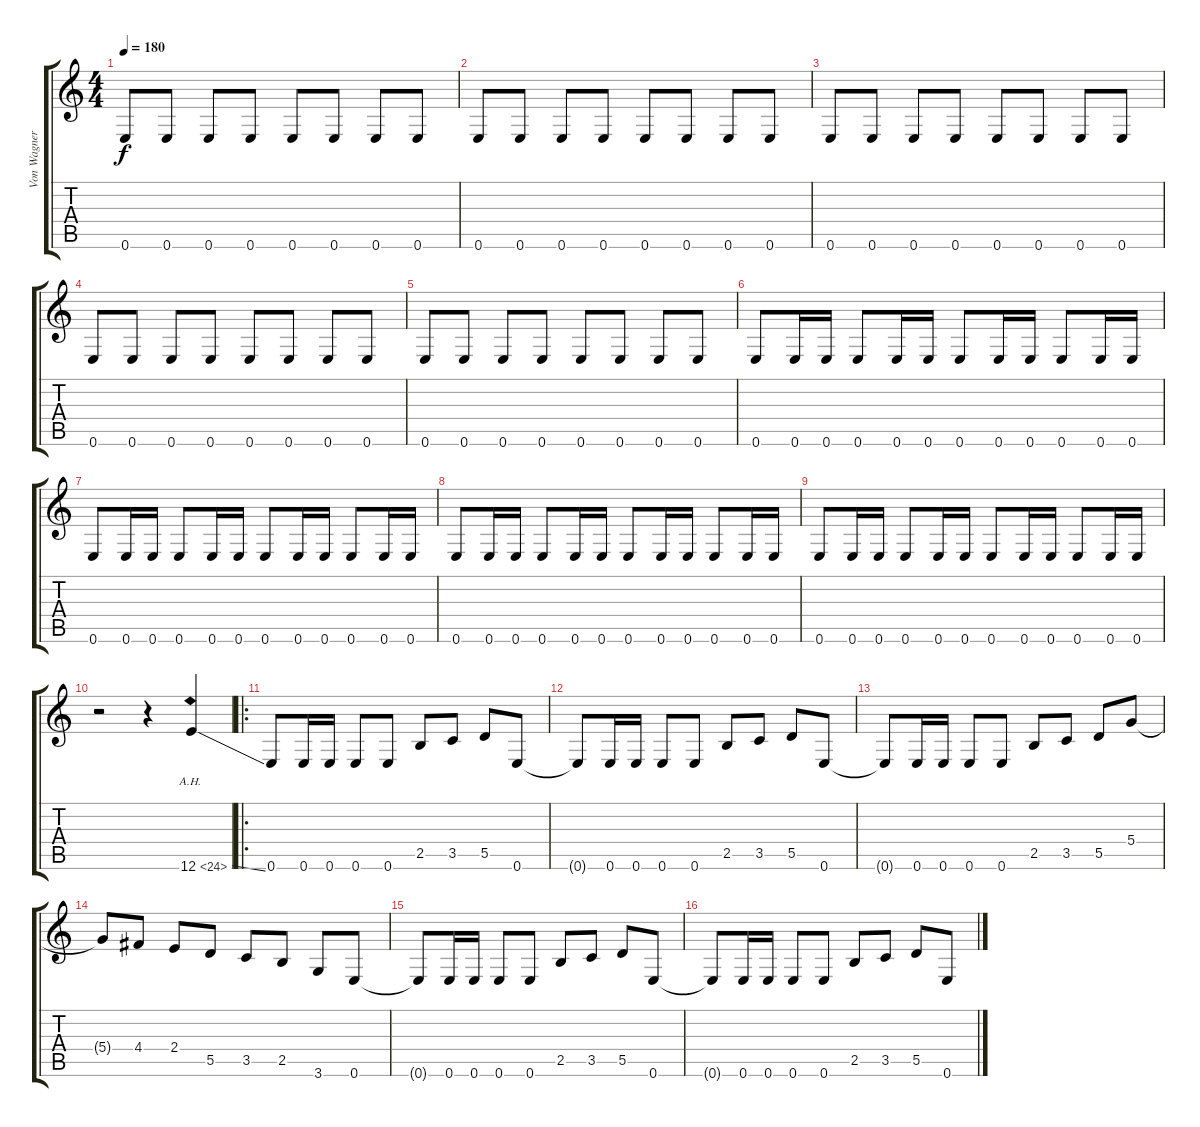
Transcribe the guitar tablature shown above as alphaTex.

\track ("Von Wagner" "Von Wagner") {instrument distortionguitar}
\staff {score tabs}
\tuning (E4 B3 G3 D3 A2 E2) {hide}
\ts (4 4)
\tempo 180
\clef g2
\ks c
0.6.8{dy f instrument distortionguitar} 0.6.8 0.6.8 0.6.8 0.6.8 0.6.8 0.6.8 0.6.8 |
0.6.8 0.6.8 0.6.8 0.6.8 0.6.8 0.6.8 0.6.8 0.6.8 |
0.6.8 0.6.8 0.6.8 0.6.8 0.6.8 0.6.8 0.6.8 0.6.8 |
0.6.8 0.6.8 0.6.8 0.6.8 0.6.8 0.6.8 0.6.8 0.6.8 |
0.6.8 0.6.8 0.6.8 0.6.8 0.6.8 0.6.8 0.6.8 0.6.8 |
0.6.8 0.6.16 0.6.16 0.6.8 0.6.16 0.6.16 0.6.8 0.6.16 0.6.16 0.6.8 0.6.16 0.6.16 |
0.6.8 0.6.16 0.6.16 0.6.8 0.6.16 0.6.16 0.6.8 0.6.16 0.6.16 0.6.8 0.6.16 0.6.16 |
0.6.8 0.6.16 0.6.16 0.6.8 0.6.16 0.6.16 0.6.8 0.6.16 0.6.16 0.6.8 0.6.16 0.6.16 |
0.6.8 0.6.16 0.6.16 0.6.8 0.6.16 0.6.16 0.6.8 0.6.16 0.6.16 0.6.8 0.6.16 0.6.16 |
r.2 r.4 12.6{ah 12 ss}.4 |
\ro
0.6.8 0.6.16 0.6.16 0.6.8 0.6.8 2.5.8 3.5.8 5.5.8 0.6.8 |
0.6{t}.8 0.6.16 0.6.16 0.6.8 0.6.8 2.5.8 3.5.8 5.5.8 0.6.8 |
0.6{t}.8 0.6.16 0.6.16 0.6.8 0.6.8 2.5.8 3.5.8 5.5.8 5.4.8 |
5.4{t}.8 4.4.8 2.4.8 5.5.8 3.5.8 2.5.8 3.6.8 0.6.8 |
0.6{t}.8 0.6.16 0.6.16 0.6.8 0.6.8 2.5.8 3.5.8 5.5.8 0.6.8 |
0.6{t}.8 0.6.16 0.6.16 0.6.8 0.6.8 2.5.8 3.5.8 5.5.8 0.6.8
